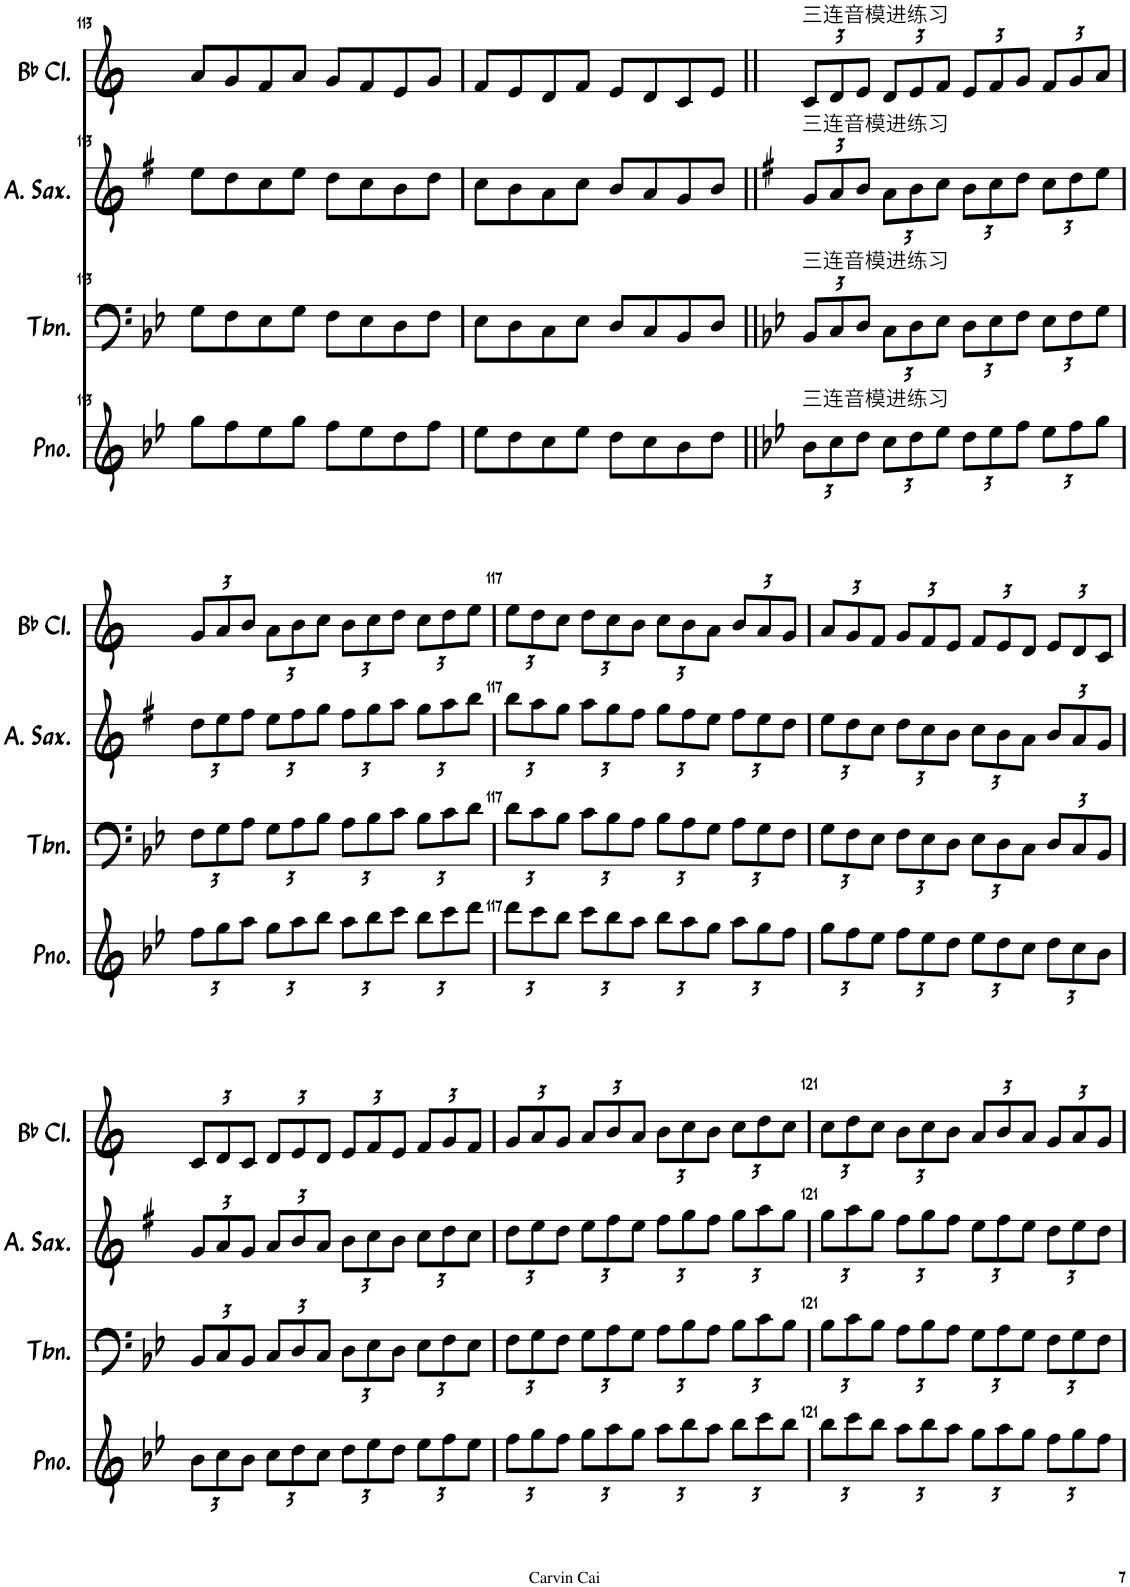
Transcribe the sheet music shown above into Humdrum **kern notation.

**kern	**kern	**kern	**kern
*part4	*part3	*part2	*part1
*staff4	*staff3	*staff2	*staff1
*I"钢琴	*I"长号	*I"中音萨克斯	*I"降B调单簧管
!!LO:PB:g=z
*clefG2	*clefF4	*clefG2	*clefG2
*	*	*Trd5c9	*Trd1c2
*k[b-e-]	*k[b-e-]	*k[f#]	*k[]
*M4/4	*M4/4	*M4/4	*M4/4
=113	=113	=113	=113
8gg\L	8G\L	8ee\L	8a/L
8ff\	8F\	8dd\	8g/
8ee-\	8E-\	8cc\	8f/
8gg\J	8G\J	8ee\J	8a/J
8ff\L	8F\L	8dd\L	8g/L
8ee-\	8E-\	8cc\	8f/
8dd\	8D\	8b\	8e/
8ff\J	8F\J	8dd\J	8g/J
=114	=114	=114	=114
8ee-\L	8E-\L	8cc\L	8f/L
8dd\	8D\	8b\	8e/
8cc\	8C\	8a\	8d/
8ee-\J	8E-\J	8cc\J	8f/J
8dd\L	8D/L	8b/L	8e/L
8cc\	8C/	8a/	8d/
8b-\	8BB-/	8g/	8c/
8dd\J	8D/J	8b/J	8e/J
=115||	=115||	=115||	=115||
*k[b-e-]	*k[b-e-]	*k[f#]	*k[]
*Xbrackettup	*Xbrackettup	*Xbrackettup	*Xbrackettup
!	!	!	!LO:TX:a:t=三连音模进练习
!	!	!LO:TX:a:t=三连音模进练习	!
!	!LO:TX:a:t=三连音模进练习	!	!
!LO:TX:a:t=三连音模进练习	!	!	!
12b-\L	12BB-/L	12g/L	12c/L
12cc\	12C/	12a/	12d/
12dd\J	12D/J	12b/J	12e/J
12cc\L	12C\L	12a\L	12d/L
12dd\	12D\	12b\	12e/
12ee-\J	12E-\J	12cc\J	12f/J
12dd\L	12D\L	12b\L	12e/L
12ee-\	12E-\	12cc\	12f/
12ff\J	12F\J	12dd\J	12g/J
12ee-\L	12E-\L	12cc\L	12f/L
12ff\	12F\	12dd\	12g/
12gg\J	12G\J	12ee\J	12a/J
!!LO:LB:g=z
=116	=116	=116	=116
12ff\L	12F\L	12dd\L	12g/L
12gg\	12G\	12ee\	12a/
12aa\J	12A\J	12ff#\J	12b/J
12gg\L	12G\L	12ee\L	12a\L
12aa\	12A\	12ff#\	12b\
12bb-\J	12B-\J	12gg\J	12cc\J
12aa\L	12A\L	12ff#\L	12b\L
12bb-\	12B-\	12gg\	12cc\
12ccc\J	12c\J	12aa\J	12dd\J
12bb-\L	12B-\L	12gg\L	12cc\L
12ccc\	12c\	12aa\	12dd\
12ddd\J	12d\J	12bb\J	12ee\J
=117	=117	=117	=117
12ddd\L	12d\L	12bb\L	12ee\L
12ccc\	12c\	12aa\	12dd\
12bb-\J	12B-\J	12gg\J	12cc\J
12ccc\L	12c\L	12aa\L	12dd\L
12bb-\	12B-\	12gg\	12cc\
12aa\J	12A\J	12ff#\J	12b\J
12bb-\L	12B-\L	12gg\L	12cc\L
12aa\	12A\	12ff#\	12b\
12gg\J	12G\J	12ee\J	12a\J
12aa\L	12A\L	12ff#\L	12b/L
12gg\	12G\	12ee\	12a/
12ff\J	12F\J	12dd\J	12g/J
=118	=118	=118	=118
12gg\L	12G\L	12ee\L	12a/L
12ff\	12F\	12dd\	12g/
12ee-\J	12E-\J	12cc\J	12f/J
12ff\L	12F\L	12dd\L	12g/L
12ee-\	12E-\	12cc\	12f/
12dd\J	12D\J	12b\J	12e/J
12ee-\L	12E-\L	12cc\L	12f/L
12dd\	12D\	12b\	12e/
12cc\J	12C\J	12a\J	12d/J
12dd\L	12D/L	12b/L	12e/L
12cc\	12C/	12a/	12d/
12b-\J	12BB-/J	12g/J	12c/J
!!LO:LB:g=z
=119	=119	=119	=119
12b-\L	12BB-/L	12g/L	12c/L
12cc\	12C/	12a/	12d/
12b-\J	12BB-/J	12g/J	12c/J
12cc\L	12C/L	12a/L	12d/L
12dd\	12D/	12b/	12e/
12cc\J	12C/J	12a/J	12d/J
12dd\L	12D\L	12b\L	12e/L
12ee-\	12E-\	12cc\	12f/
12dd\J	12D\J	12b\J	12e/J
12ee-\L	12E-\L	12cc\L	12f/L
12ff\	12F\	12dd\	12g/
12ee-\J	12E-\J	12cc\J	12f/J
=120	=120	=120	=120
12ff\L	12F\L	12dd\L	12g/L
12gg\	12G\	12ee\	12a/
12ff\J	12F\J	12dd\J	12g/J
12gg\L	12G\L	12ee\L	12a/L
12aa\	12A\	12ff#\	12b/
12gg\J	12G\J	12ee\J	12a/J
12aa\L	12A\L	12ff#\L	12b\L
12bb-\	12B-\	12gg\	12cc\
12aa\J	12A\J	12ff#\J	12b\J
12bb-\L	12B-\L	12gg\L	12cc\L
12ccc\	12c\	12aa\	12dd\
12bb-\J	12B-\J	12gg\J	12cc\J
=121	=121	=121	=121
12bb-\L	12B-\L	12gg\L	12cc\L
12ccc\	12c\	12aa\	12dd\
12bb-\J	12B-\J	12gg\J	12cc\J
12aa\L	12A\L	12ff#\L	12b\L
12bb-\	12B-\	12gg\	12cc\
12aa\J	12A\J	12ff#\J	12b\J
12gg\L	12G\L	12ee\L	12a/L
12aa\	12A\	12ff#\	12b/
12gg\J	12G\J	12ee\J	12a/J
12ff\L	12F\L	12dd\L	12g/L
12gg\	12G\	12ee\	12a/
12ff\J	12F\J	12dd\J	12g/J
=	=	=	=
*-	*-	*-	*-
